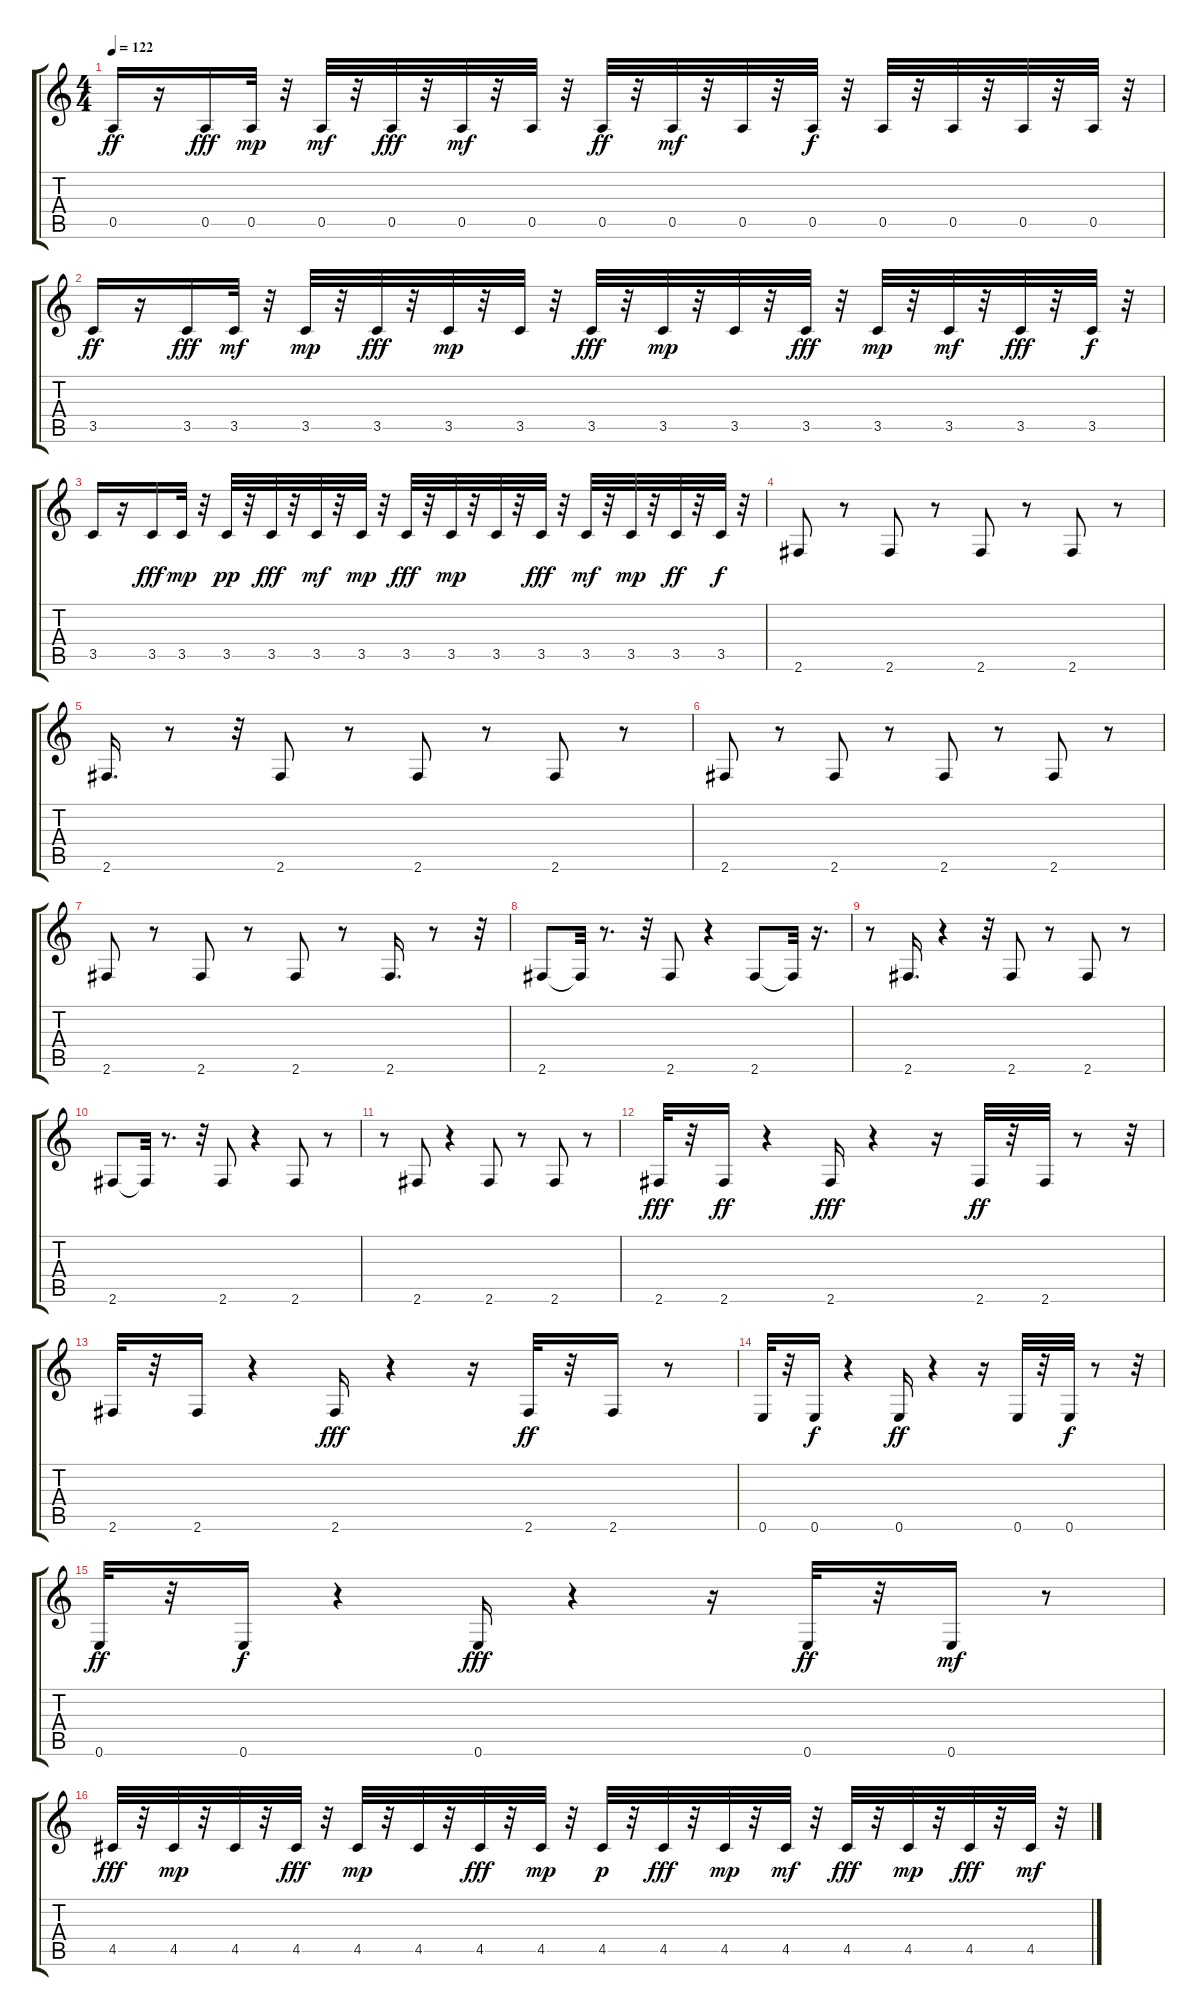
\track "" {instrument synthbass2}
\staff {score tabs}
\tuning (E4 B3 G3 D3 A2 E2) {hide}
\ts (4 4)
\tempo 122
\clef g2
\ks c
0.5.16{dy ff} r.16 0.5.16{dy fff} 0.5.32{dy mp} r.32 0.5.32{dy mf} r.32 0.5.32{dy fff} r.32 0.5.32{dy mf} r.32 0.5.32 r.32 0.5.32{dy ff} r.32 0.5.32{dy mf} r.32 0.5.32 r.32 0.5.32{dy f} r.32 0.5.32 r.32 0.5.32 r.32 0.5.32 r.32 0.5.32 r.32 |
3.5.16{dy ff} r.16 3.5.16{dy fff} 3.5.32{dy mf} r.32 3.5.32{dy mp} r.32 3.5.32{dy fff} r.32 3.5.32{dy mp} r.32 3.5.32 r.32 3.5.32{dy fff} r.32 3.5.32{dy mp} r.32 3.5.32 r.32 3.5.32{dy fff} r.32 3.5.32{dy mp} r.32 3.5.32{dy mf} r.32 3.5.32{dy fff} r.32 3.5.32{dy f} r.32 |
3.5.16 r.16 3.5.16{dy fff} 3.5.32{dy mp} r.32 3.5.32{dy pp} r.32 3.5.32{dy fff} r.32 3.5.32{dy mf} r.32 3.5.32{dy mp} r.32 3.5.32{dy fff} r.32 3.5.32{dy mp} r.32 3.5.32 r.32 3.5.32{dy fff} r.32 3.5.32{dy mf} r.32 3.5.32{dy mp} r.32 3.5.32{dy ff} r.32 3.5.32{dy f} r.32 |
2.6.8 r.8 2.6.8 r.8 2.6.8 r.8 2.6.8 r.8 |
2.6.16{d} r.8 r.32 2.6.8 r.8 2.6.8 r.8 2.6.8 r.8 |
2.6.8 r.8 2.6.8 r.8 2.6.8 r.8 2.6.8 r.8 |
2.6.8 r.8 2.6.8 r.8 2.6.8 r.8 2.6.16{d} r.8 r.32 |
2.6.8 2.6{t}.32 r.8{d} r.32 2.6.8 r.4 2.6.8 2.6{t}.32 r.16{d} |
r.8 2.6.16{d} r.4 r.32 2.6.8 r.8 2.6.8 r.8 |
2.6.8 2.6{t}.32 r.8{d} r.32 2.6.8 r.4 2.6.8 r.8 |
r.8 2.6.8 r.4 2.6.8 r.8 2.6.8 r.8 |
2.6.32{dy fff} r.32 2.6.16{dy ff} r.4 2.6.16{dy fff} r.4 r.16 2.6.32{dy ff} r.32 2.6.32 r.8 r.32 |
2.6.32 r.32 2.6.16 r.4 2.6.16{dy fff} r.4 r.16 2.6.32{dy ff} r.32 2.6.16 r.8 |
0.6.32 r.32 0.6.16{dy f} r.4 0.6.16{dy ff} r.4 r.16 0.6.32 r.32 0.6.32{dy f} r.8 r.32 |
0.6.32{dy ff} r.32 0.6.16{dy f} r.4 0.6.16{dy fff} r.4 r.16 0.6.32{dy ff} r.32 0.6.16{dy mf} r.8 |
4.5.32{dy fff} r.32 4.5.32{dy mp} r.32 4.5.32 r.32 4.5.32{dy fff} r.32 4.5.32{dy mp} r.32 4.5.32 r.32 4.5.32{dy fff} r.32 4.5.32{dy mp} r.32 4.5.32{dy p} r.32 4.5.32{dy fff} r.32 4.5.32{dy mp} r.32 4.5.32{dy mf} r.32 4.5.32{dy fff} r.32 4.5.32{dy mp} r.32 4.5.32{dy fff} r.32 4.5.32{dy mf} r.32
